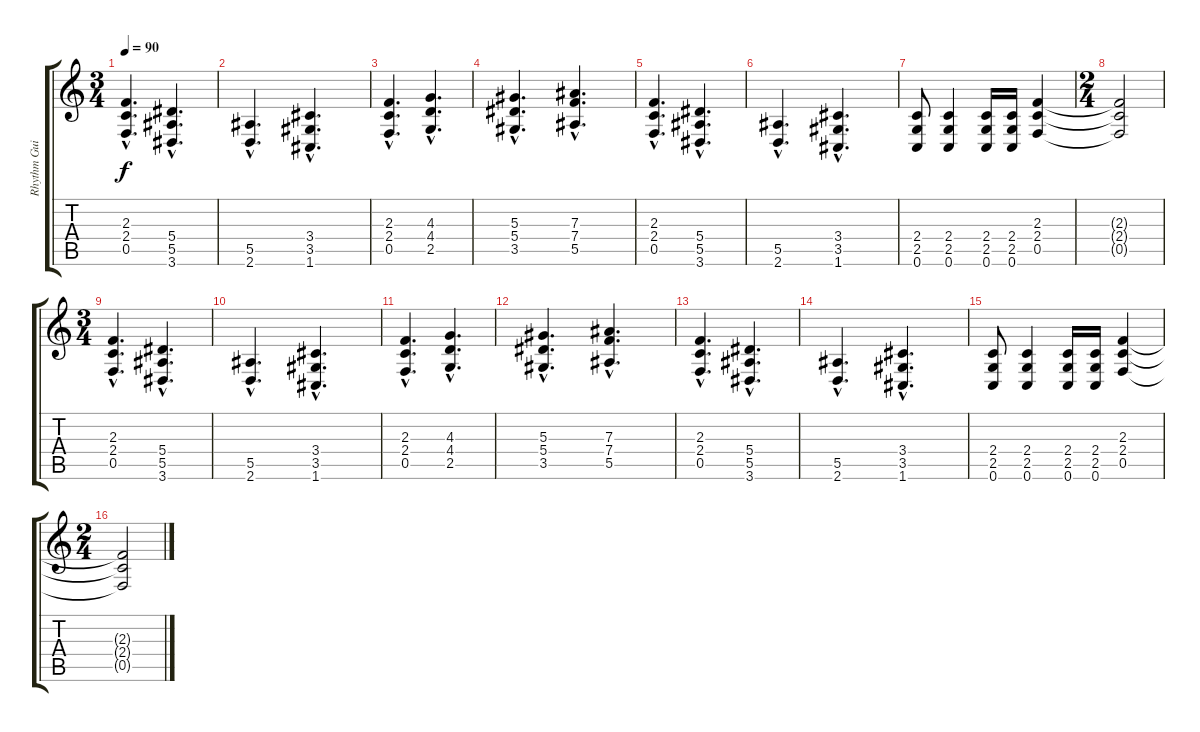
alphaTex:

\track ("Rhythm Guitar" "Rhythm Gui") {instrument distortionguitar}
\staff {score tabs}
\tuning (C4 G3 Eb3 Bb2 F2 C2) {hide}
\ts (3 4)
\tempo 90
\clef g2
\ks c
(2.3{hac} 2.4{hac} 0.5{hac}).4{d dy f} (5.4{hac} 5.5{hac} 3.6{hac}).4{d} |
(5.5{hac} 2.6{hac}).4{d} (3.4{hac} 3.5{hac} 1.6{hac}).4{d} |
(2.3{hac} 2.4{hac} 0.5{hac}).4{d} (4.3{hac} 4.4{hac} 2.5{hac}).4{d} |
(5.3{hac} 5.4{hac} 3.5{hac}).4{d} (7.3{hac} 7.4{hac} 5.5{hac}).4{d} |
(2.3{hac} 2.4{hac} 0.5{hac}).4{d} (5.4{hac} 5.5{hac} 3.6{hac}).4{d} |
(5.5{hac} 2.6{hac}).4{d} (3.4{hac} 3.5{hac} 1.6{hac}).4{d} |
(2.4 2.5 0.6).8 (2.4 2.5 0.6).4 (2.4 2.5 0.6).16 (2.4 2.5 0.6).16 (2.3 2.4 0.5).4 |
\ts (2 4)
(2.3{t} 2.4{t} 0.5{t}).2 |
\ts (3 4)
(2.3{hac} 2.4{hac} 0.5{hac}).4{d} (5.4{hac} 5.5{hac} 3.6{hac}).4{d} |
(5.5{hac} 2.6{hac}).4{d} (3.4{hac} 3.5{hac} 1.6{hac}).4{d} |
(2.3{hac} 2.4{hac} 0.5{hac}).4{d} (4.3{hac} 4.4{hac} 2.5{hac}).4{d} |
(5.3{hac} 5.4{hac} 3.5{hac}).4{d} (7.3{hac} 7.4{hac} 5.5{hac}).4{d} |
(2.3{hac} 2.4{hac} 0.5{hac}).4{d} (5.4{hac} 5.5{hac} 3.6{hac}).4{d} |
(5.5{hac} 2.6{hac}).4{d} (3.4{hac} 3.5{hac} 1.6{hac}).4{d} |
(2.4 2.5 0.6).8 (2.4 2.5 0.6).4 (2.4 2.5 0.6).16 (2.4 2.5 0.6).16 (2.3 2.4 0.5).4 |
\ts (2 4)
(2.3{t} 2.4{t} 0.5{t}).2
